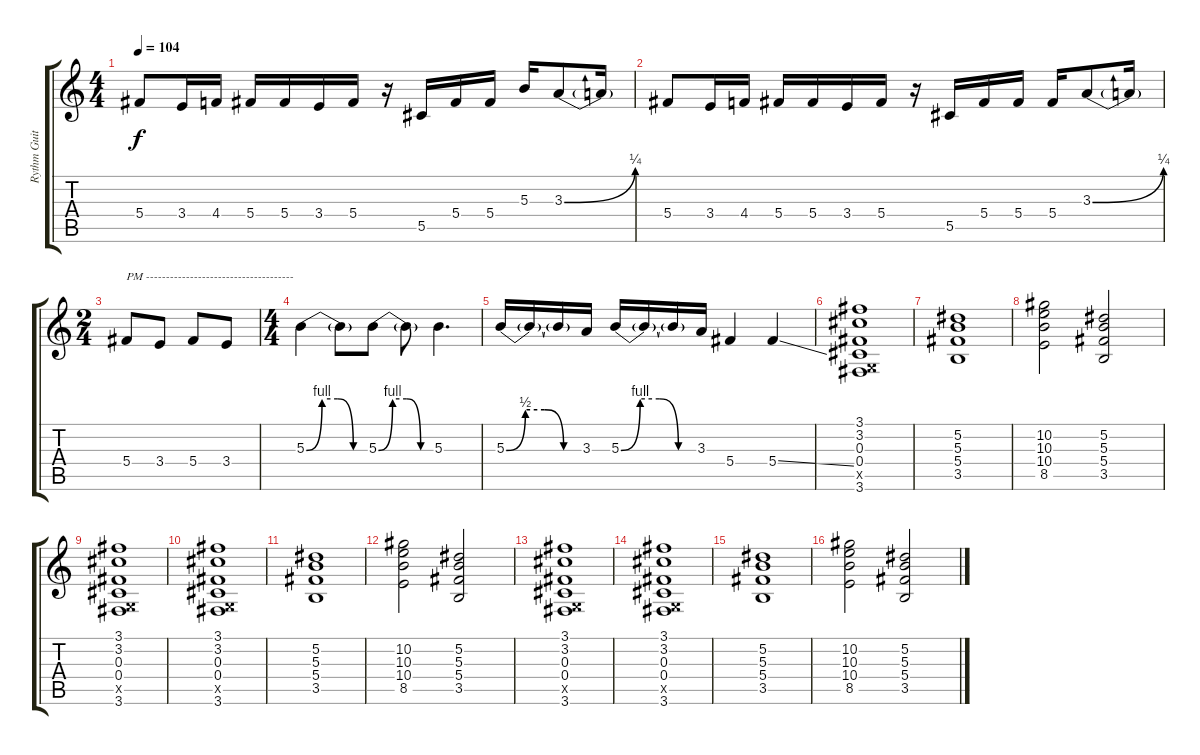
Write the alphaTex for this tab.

\track ("Rythm Guitar 2" "Rythm Guit") {instrument distortionguitar}
\staff {score tabs}
\tuning (Eb4 Bb3 Gb3 Db3 Ab2 Eb2) {hide}
\ts (4 4)
\tempo 104
\clef g2
\ks c
5.4.8{dy f} 3.4.16 4.4.16 5.4.16 5.4.16 3.4.16 5.4.16 r.16 5.5.16 5.4.16 5.4.16 5.3.16 3.3{be (bend 0 0 60 1)}.8 3.3{t}.16 |
5.4.8 3.4.16 4.4.16 5.4.16 5.4.16 3.4.16 5.4.16 r.16 5.5.16 5.4.16 5.4.16 5.4.16 3.3{be (bend 0 0 60 1)}.8 3.3{t}.16 |
\ts (2 4)
5.4.8{txt "PM -------------------------------------"} 3.4.8 5.4.8 3.4.8 |
\ts (4 4)
5.3{be (custom 0 0 15 4 30 4 45 0 60 0)}.4 5.3{t}.8 5.3{be (custom 0 0 15 4 30 4 45 0 60 0)}.8 5.3{t}.8 5.3.4{d} |
5.3{be (custom 0 0 15 2 30 2 45 0 60 0)}.16 5.3{t}.16 5.3{t}.16 3.3.16 5.3{be (custom 0 0 15 4 30 4 45 0 60 0)}.16 5.3{t}.16 5.3{t}.16 3.3.16 5.4.4 5.4{ss}.4 |
(3.1 3.2 0.3 0.4 -1.5{x} 3.6).1 |
(5.2 5.3 5.4 3.5).1 |
(10.2 10.3 10.4 8.5).2 (5.2 5.3 5.4 3.5).2 |
(3.1 3.2 0.3 0.4 -1.5{x} 3.6).1 |
(3.1 3.2 0.3 0.4 -1.5{x} 3.6).1 |
(5.2 5.3 5.4 3.5).1 |
(10.2 10.3 10.4 8.5).2 (5.2 5.3 5.4 3.5).2 |
(3.1 3.2 0.3 0.4 -1.5{x} 3.6).1 |
(3.1 3.2 0.3 0.4 -1.5{x} 3.6).1 |
(5.2 5.3 5.4 3.5).1 |
(10.2 10.3 10.4 8.5).2 (5.2 5.3 5.4 3.5).2
